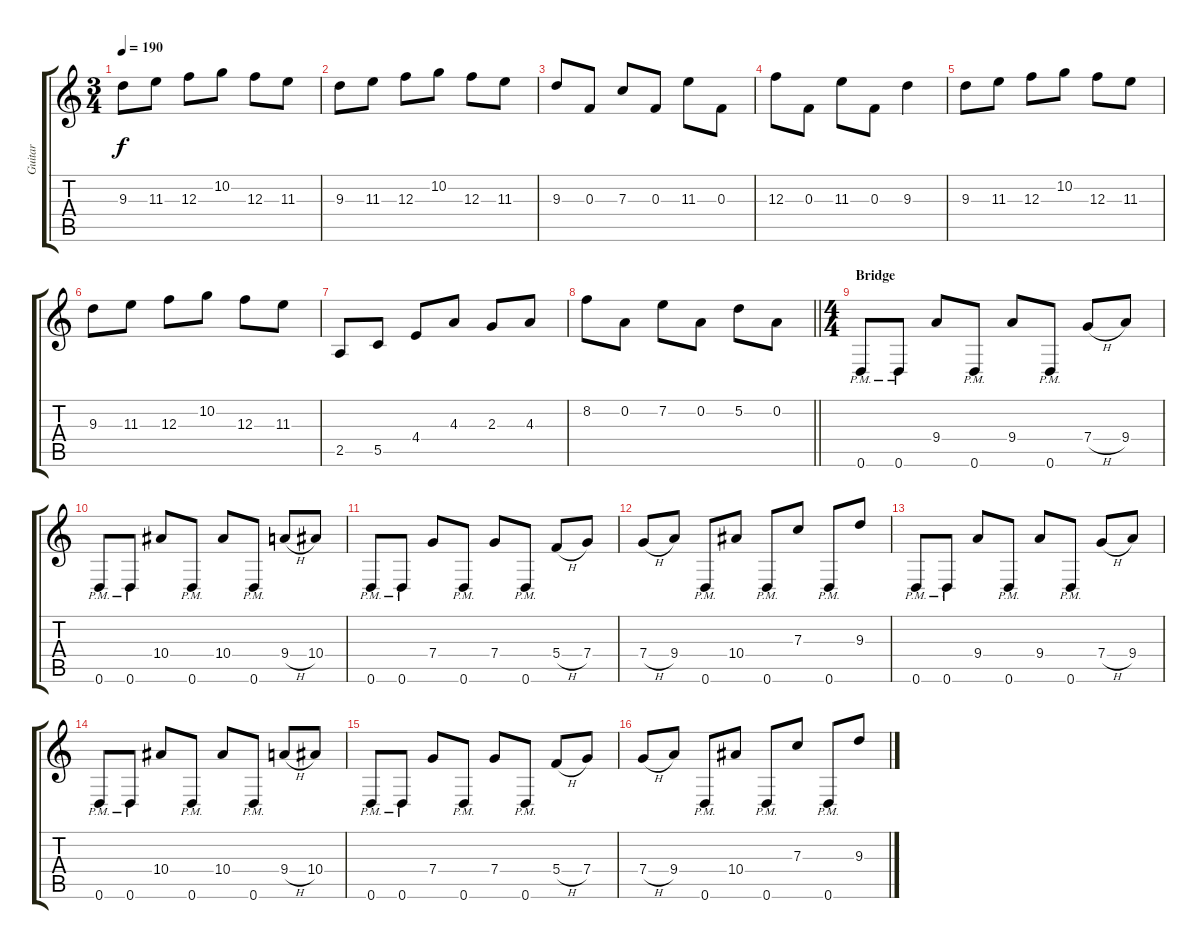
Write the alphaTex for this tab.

\track ("Guitar" "Guitar") {instrument distortionguitar}
\staff {score tabs}
\tuning (D4 A3 F3 C3 G2 D2) {hide}
\ts (3 4)
\tempo 190
\clef g2
\ks c
9.3.8{dy f} 11.3.8 12.3.8 10.2.8 12.3.8 11.3.8 |
9.3.8 11.3.8 12.3.8 10.2.8 12.3.8 11.3.8 |
9.3.8 0.3.8 7.3.8 0.3.8 11.3.8 0.3.8 |
12.3.8 0.3.8 11.3.8 0.3.8 9.3.4 |
9.3.8 11.3.8 12.3.8 10.2.8 12.3.8 11.3.8 |
9.3.8 11.3.8 12.3.8 10.2.8 12.3.8 11.3.8 |
2.5.8 5.5.8 4.4.8 4.3.8 2.3.8 4.3.8 |
\barLineRight lightlight
8.2.8 0.2.8 7.2.8 0.2.8 5.2.8 0.2.8 |
\ts (4 4)
\section ("" "Bridge")
0.6{pm}.8{balance 0} 0.6{pm}.8 9.4.8 0.6{pm}.8 9.4.8 0.6{pm}.8 7.4{h}.8 9.4.8 |
0.6{pm}.8 0.6{pm}.8 10.4.8 0.6{pm}.8 10.4.8 0.6{pm}.8 9.4{h}.8 10.4.8 |
0.6{pm}.8 0.6{pm}.8 7.4.8 0.6{pm}.8 7.4.8 0.6{pm}.8 5.4{h}.8 7.4.8 |
7.4{h}.8 9.4.8 0.6{pm}.8 10.4.8 0.6{pm}.8 7.3.8 0.6{pm}.8 9.3.8 |
0.6{pm}.8 0.6{pm}.8 9.4.8 0.6{pm}.8 9.4.8 0.6{pm}.8 7.4{h}.8 9.4.8 |
0.6{pm}.8 0.6{pm}.8 10.4.8 0.6{pm}.8 10.4.8 0.6{pm}.8 9.4{h}.8 10.4.8 |
0.6{pm}.8 0.6{pm}.8 7.4.8 0.6{pm}.8 7.4.8 0.6{pm}.8 5.4{h}.8 7.4.8 |
7.4{h}.8 9.4.8 0.6{pm}.8 10.4.8 0.6{pm}.8 7.3.8 0.6{pm}.8 9.3.8
